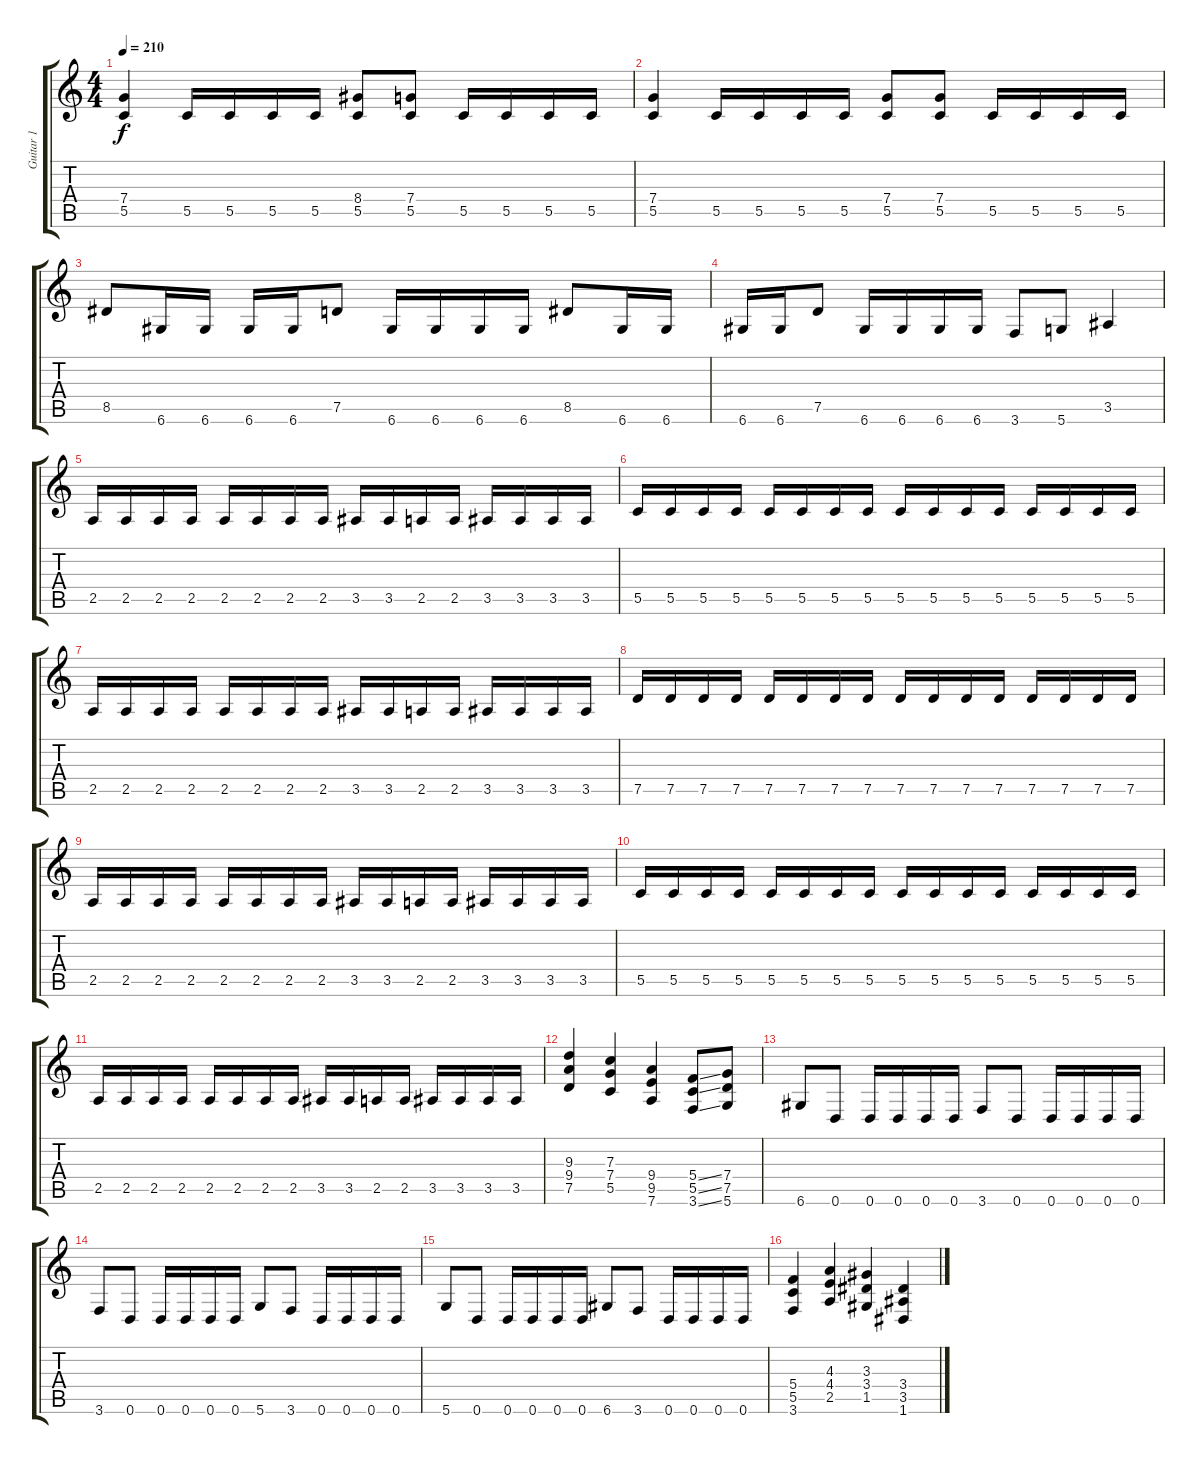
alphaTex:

\track ("Guitar 1" "Guitar 1") {instrument distortionguitar}
\staff {score tabs}
\tuning (D4 A3 F3 C3 G2 D2) {hide}
\ts (4 4)
\tempo 210
\clef g2
\ks c
(7.4 5.5).4{dy f} 5.5.16 5.5.16 5.5.16 5.5.16 (8.4 5.5).8 (7.4 5.5).8 5.5.16 5.5.16 5.5.16 5.5.16 |
(7.4 5.5).4 5.5.16 5.5.16 5.5.16 5.5.16 (7.4 5.5).8 (7.4 5.5).8 5.5.16 5.5.16 5.5.16 5.5.16 |
8.5.8 6.6.16 6.6.16 6.6.16 6.6.16 7.5.8 6.6.16 6.6.16 6.6.16 6.6.16 8.5.8 6.6.16 6.6.16 |
6.6.16 6.6.16 7.5.8 6.6.16 6.6.16 6.6.16 6.6.16 3.6.8 5.6.8 3.5.4 |
2.5.16 2.5.16 2.5.16 2.5.16 2.5.16 2.5.16 2.5.16 2.5.16 3.5.16 3.5.16 2.5.16 2.5.16 3.5.16 3.5.16 3.5.16 3.5.16 |
5.5.16 5.5.16 5.5.16 5.5.16 5.5.16 5.5.16 5.5.16 5.5.16 5.5.16 5.5.16 5.5.16 5.5.16 5.5.16 5.5.16 5.5.16 5.5.16 |
2.5.16 2.5.16 2.5.16 2.5.16 2.5.16 2.5.16 2.5.16 2.5.16 3.5.16 3.5.16 2.5.16 2.5.16 3.5.16 3.5.16 3.5.16 3.5.16 |
7.5.16 7.5.16 7.5.16 7.5.16 7.5.16 7.5.16 7.5.16 7.5.16 7.5.16 7.5.16 7.5.16 7.5.16 7.5.16 7.5.16 7.5.16 7.5.16 |
2.5.16 2.5.16 2.5.16 2.5.16 2.5.16 2.5.16 2.5.16 2.5.16 3.5.16 3.5.16 2.5.16 2.5.16 3.5.16 3.5.16 3.5.16 3.5.16 |
5.5.16 5.5.16 5.5.16 5.5.16 5.5.16 5.5.16 5.5.16 5.5.16 5.5.16 5.5.16 5.5.16 5.5.16 5.5.16 5.5.16 5.5.16 5.5.16 |
2.5.16 2.5.16 2.5.16 2.5.16 2.5.16 2.5.16 2.5.16 2.5.16 3.5.16 3.5.16 2.5.16 2.5.16 3.5.16 3.5.16 3.5.16 3.5.16 |
(9.3 9.4 7.5).4 (7.3 7.4 5.5).4 (9.4 9.5 7.6).4 (5.4{ss} 5.5{ss} 3.6{ss}).8 (7.4 7.5 5.6).8 |
6.6.8 0.6.8 0.6.16 0.6.16 0.6.16 0.6.16 3.6.8 0.6.8 0.6.16 0.6.16 0.6.16 0.6.16 |
3.6.8 0.6.8 0.6.16 0.6.16 0.6.16 0.6.16 5.6.8 3.6.8 0.6.16 0.6.16 0.6.16 0.6.16 |
5.6.8 0.6.8 0.6.16 0.6.16 0.6.16 0.6.16 6.6.8 3.6.8 0.6.16 0.6.16 0.6.16 0.6.16 |
(5.4 5.5 3.6).4 (4.3 4.4 2.5).4 (3.3 3.4 1.5).4 (3.4 3.5 1.6).4
